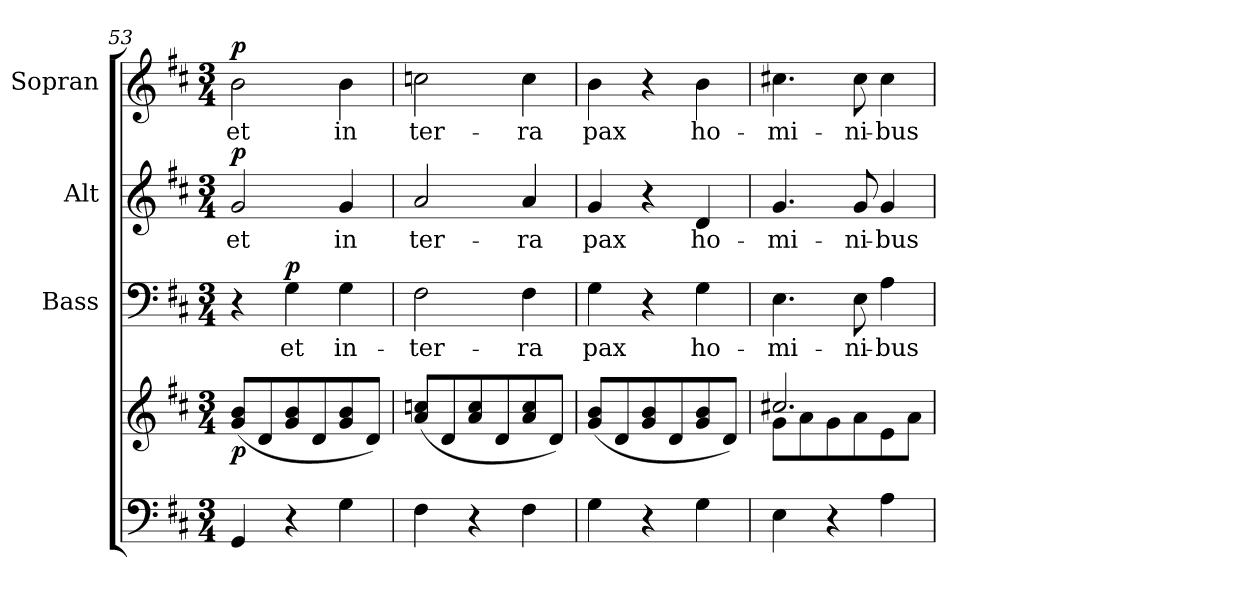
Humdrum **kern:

**kern	**kern	**dynam	**kern	**text	**dynam	**kern	**text	**dynam	**kern	**text	**dynam
*part4	*part4	*part4	*part3	*part3	*part3	*part2	*part2	*part2	*part1	*part1	*part1
*staff5	*staff4	*staff4/5	*staff3	*staff3	*staff3	*staff2	*staff2	*staff2	*staff1	*staff1	*staff1
*	*	*	*I"Bass	*	*	*I"Alt	*	*	*I"Sopran	*	*
*	*	*	*I'B.	*	*	*I'A.	*	*	*I'S.	*	*
*clefF4	*clefG2	*	*clefF4	*	*	*clefG2	*	*	*clefG2	*	*
*k[f#c#]	*k[f#c#]	*	*k[f#c#]	*	*	*k[f#c#]	*	*	*k[f#c#]	*	*
*D:	*D:	*	*D:	*	*	*D:	*	*	*D:	*	*
*M3/4	*M3/4	*	*M3/4	*	*	*M3/4	*	*	*M3/4	*	*
=53	=53	=53	=53	=53	=53	=53	=53	=53	=53	=53	=53
!	!	!LO:DY:b	!	!	!	!	!LO:LY:b	!LO:DY:a	!	!LO:LY:b	!LO:DY:a
4GG/	(<8g/ 8b/L	p	4r	.	.	2g/	et	p	2b\	et	p
.	8d/	.	.	.	.	.	.	.	.	.	.
!	!	!	!	!LO:LY:b	!LO:DY:a	!	!	!	!	!	!
4r	8g/ 8b/	.	4G\	et	p	.	.	.	.	.	.
.	8d/	.	.	.	.	.	.	.	.	.	.
!	!	!	!	!LO:LY:b	!	!	!LO:LY:b	!	!	!LO:LY:b	!
4G\	8g/ 8b/	.	4G\	in-	.	4g/	in	.	4b\	in	.
.	8d/J)	.	.	.	.	.	.	.	.	.	.
!!LO:PB:g=z
=54	=54	=54	=54	=54	=54	=54	=54	=54	=54	=54	=54
!	!	!	!	!LO:LY:b	!	!	!LO:LY:b	!	!	!LO:LY:b	!
4F#\	(<8a/ 8ccn/L	.	2F#\	-ter-	.	2a/	ter-	.	2ccn\	ter-	.
.	8d/	.	.	.	.	.	.	.	.	.	.
4r	8a/ 8cc/	.	.	.	.	.	.	.	.	.	.
.	8d/	.	.	.	.	.	.	.	.	.	.
!	!	!	!	!LO:LY:b	!	!	!LO:LY:b	!	!	!LO:LY:b	!
4F#\	8a/ 8cc/	.	4F#\	-ra	.	4a/	-ra	.	4cc\	-ra	.
.	8d/J)	.	.	.	.	.	.	.	.	.	.
=55	=55	=55	=55	=55	=55	=55	=55	=55	=55	=55	=55
!	!	!	!	!LO:LY:b	!	!	!LO:LY:b	!	!	!LO:LY:b	!
4G\	(<8g/ 8b/L	.	4G\	pax	.	4g/	pax	.	4b\	pax	.
.	8d/	.	.	.	.	.	.	.	.	.	.
4r	8g/ 8b/	.	4r	.	.	4r	.	.	4r	.	.
.	8d/	.	.	.	.	.	.	.	.	.	.
!	!	!	!	!LO:LY:b	!	!	!LO:LY:b	!	!	!LO:LY:b	!
4G\	8g/ 8b/	.	4G\	ho-	.	4d/	ho-	.	4b\	ho-	.
.	8d/J)	.	.	.	.	.	.	.	.	.	.
=56	=56	=56	=56	=56	=56	=56	=56	=56	=56	=56	=56
*	*^	*	*	*	*	*	*	*	*	*	*
!	!	!	!	!	!LO:LY:b	!	!	!LO:LY:b	!	!	!LO:LY:b	!
4E\	2.cc#X/	8g\L	.	4.E\	-mi-	.	4.g/	-mi-	.	4.cc#X\	-mi-	.
.	.	8a\	.	.	.	.	.	.	.	.	.	.
4r	.	8g\	.	.	.	.	.	.	.	.	.	.
!	!	!	!	!	!LO:LY:b	!	!	!LO:LY:b	!	!	!LO:LY:b	!
.	.	8a\	.	8E\	-ni-	.	8g/	-ni-	.	8cc#\	-ni-	.
!	!	!	!	!	!LO:LY:b	!	!	!LO:LY:b	!	!	!LO:LY:b	!
4A\	.	8e\	.	4A\	-bus	.	4g/	-bus	.	4cc#\	-bus	.
.	.	8a\J	.	.	.	.	.	.	.	.	.	.
*	*v	*v	*	*	*	*	*	*	*	*	*	*
=	=	=	=	=	=	=	=	=	=	=	=
*-	*-	*-	*-	*-	*-	*-	*-	*-	*-	*-	*-
